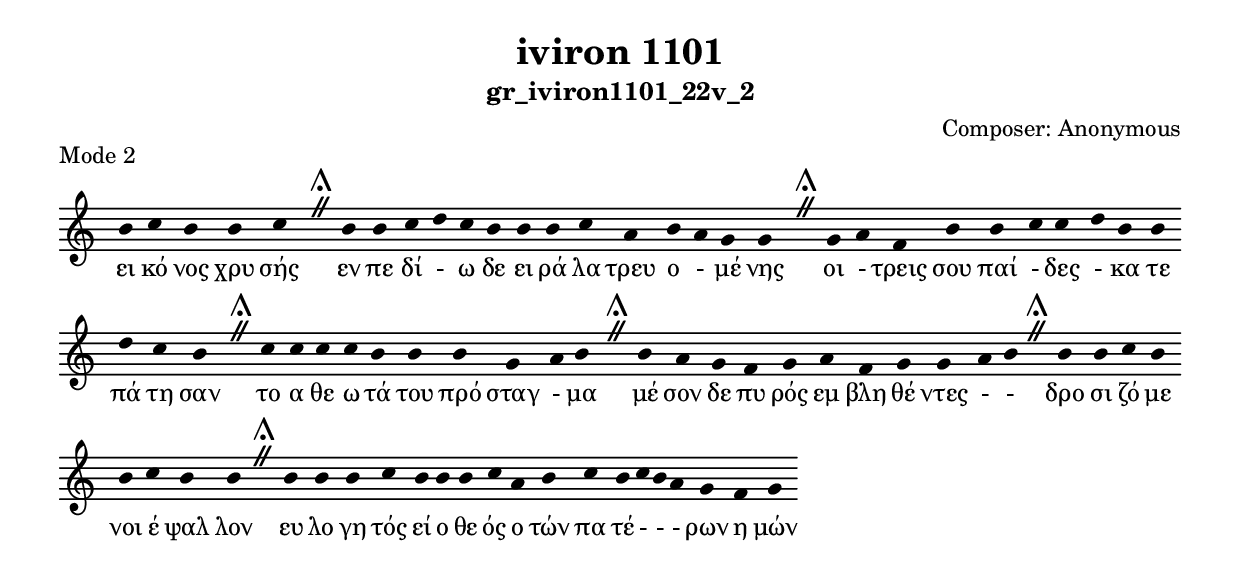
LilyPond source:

\include "gregorian.ly"

	\header {
 	  title = "iviron 1101"
	  subtitle = "gr_iviron1101_22v_2"
	  composer = "Composer: Αnonymous"
	  piece = "Mode 2"
	}

	chant = {
	  b'4 c''4 b'4 b'4 c''4 \divisioMaior
 b'4 b'4 c''4 d''4 c''4 b'4 b'4 b'4 c''4 a'4 b'4 a'4 g'4 g'4 \divisioMaior
 g'4 a'4 f'4 b'4 b'4 c''4 c''4 d''4 b'4 b'4 d''4 c''4 b'4 \divisioMaior
 c''4 c''4 c''4 c''4 b'4 b'4 b'4 g'4 a'4 b'4 \divisioMaior
 b'4 a'4 g'4 f'4 g'4 a'4 f'4 g'4 g'4 a'4 b'4 \divisioMaior
 b'4 b'4 c''4 b'4 b'4 c''4 b'4 b'4 \divisioMaior
 b'4 b'4 b'4 c''4 b'4 b'4 b'4 c''4 a'4 b'4 c''4 b'4 c''4 b'4 a'4 g'4 f'4 g'4\finalis
	}

	verba = \lyricmode {ει κό νος χρυ σής 
εν πε δί - ω δε ει ρά λα τρευ ο - μέ νης 
οι - τρεις σου παί - δες - κα τε πά τη σαν 
το α θε ω τά του πρό σταγ - μα 
μέ σον δε πυ ρός εμ βλη θέ ντες -  - 
δρο σι ζό με νοι έ ψαλ λον 
ευ λο γη τός εί ο θε ός ο τών πα τέ -  -  - ρων η μών 
	}


	\score {
	  \new Staff <<
	  \new Voice = "melody" \chant
	  \new Lyrics = "one" \lyricsto melody \verba
	  >>
	  \layout {
	    \context {
	      \Staff
	      \remove "Time_signature_engraver"
	      \remove "Bar_engraver"
	    }
	    \context {
	      \Voice
	      \remove "Stem_engraver"
	    }
	  }
	}